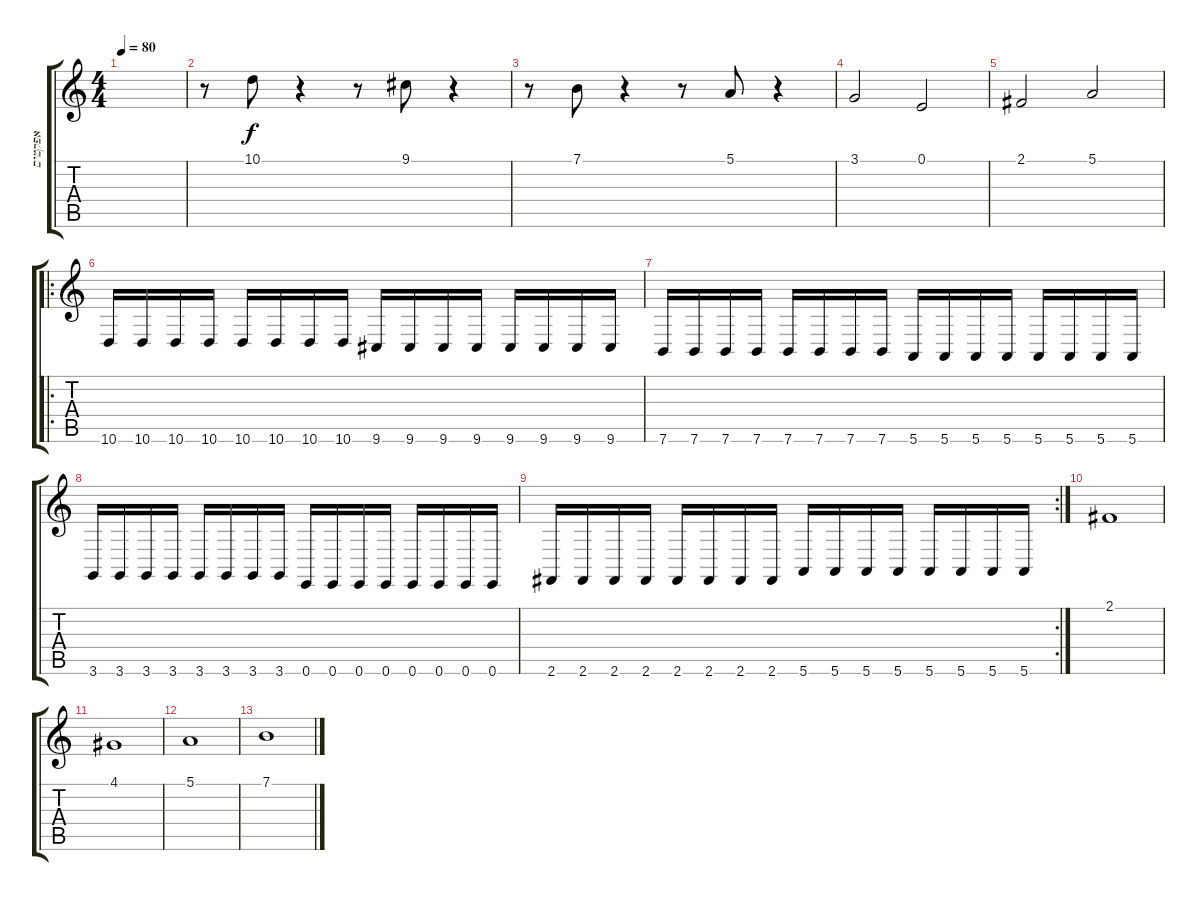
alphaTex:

\track ("אפקטים" "אפקטים") {instrument violin}
\staff {score tabs}
\tuning (E4 B3 G3 D3 A2 E2) {hide}
\ts (4 4)
\tempo 80
\clef g2
\ks c
|
r.8 10.1.8 r.4 r.8 9.1.8 r.4 |
r.8 7.1.8 r.4 r.8 5.1.8 r.4 |
3.1.2 0.1.2 |
2.1.2 5.1.2 |
\ro
10.6.16{instrument electricguitarmuted} 10.6.16 10.6.16 10.6.16 10.6.16 10.6.16 10.6.16 10.6.16 9.6.16 9.6.16 9.6.16 9.6.16 9.6.16 9.6.16 9.6.16 9.6.16 |
7.6.16 7.6.16 7.6.16 7.6.16 7.6.16 7.6.16 7.6.16 7.6.16 5.6.16 5.6.16 5.6.16 5.6.16 5.6.16 5.6.16 5.6.16 5.6.16 |
3.6.16 3.6.16 3.6.16 3.6.16 3.6.16 3.6.16 3.6.16 3.6.16 0.6.16 0.6.16 0.6.16 0.6.16 0.6.16 0.6.16 0.6.16 0.6.16 |
\rc 2
2.6.16 2.6.16 2.6.16 2.6.16 2.6.16 2.6.16 2.6.16 2.6.16 5.6.16 5.6.16 5.6.16 5.6.16 5.6.16 5.6.16 5.6.16 5.6.16 |
2.1.1 |
4.1.1 |
5.1.1 |
7.1.1
